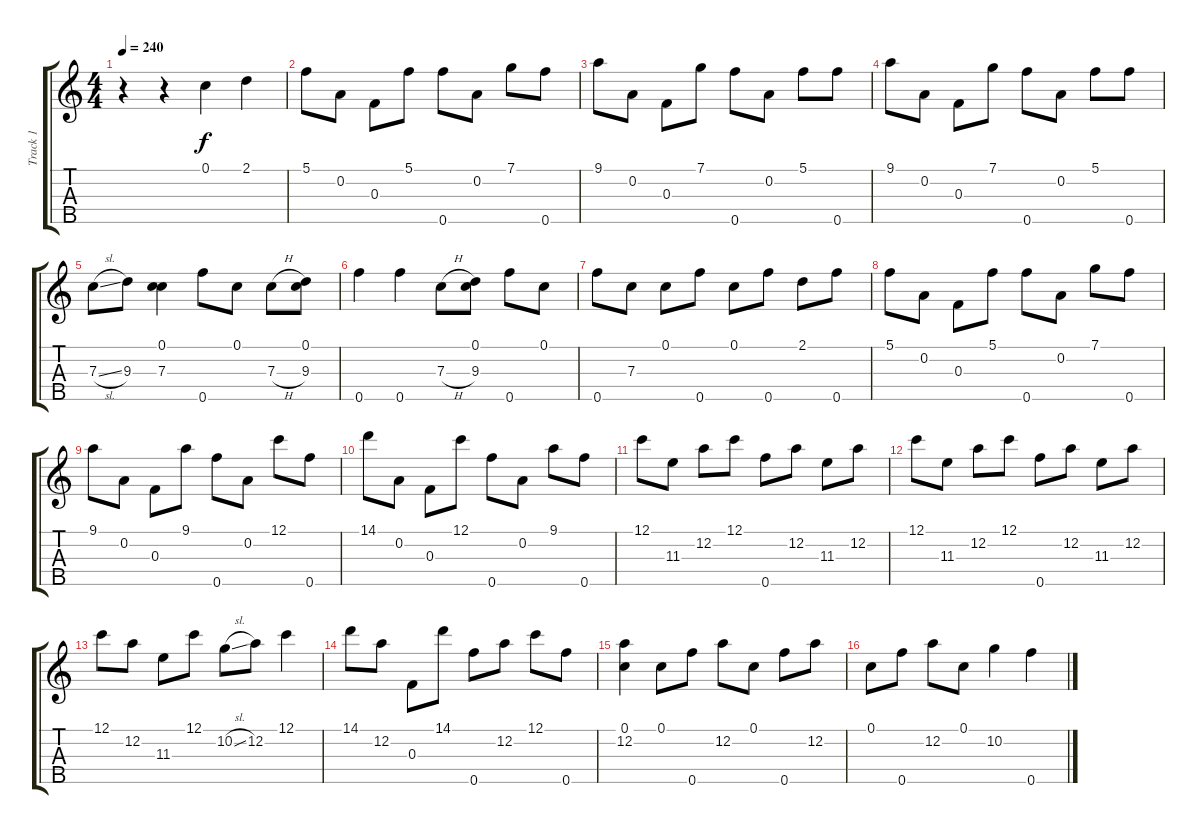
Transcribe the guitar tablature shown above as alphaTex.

\track ("Track 1" "Track 1") {instrument electricguitarmuted}
\staff {score tabs}
\tuning (C4 A3 F3 C3 F4) {hide}
\ts (4 4)
\tempo 240
\clef g2
\ks c
r.4{dy f instrument electricguitarmuted} r.4 0.1.4 2.1.4 |
5.1.8 0.2.8 0.3.8 5.1.8 0.5.8 0.2.8 7.1.8 0.5.8 |
9.1.8 0.2.8 0.3.8 7.1.8 0.5.8 0.2.8 5.1.8 0.5.8 |
9.1.8 0.2.8 0.3.8 7.1.8 0.5.8 0.2.8 5.1.8 0.5.8 |
7.3{sl}.8 9.3.8 (0.1 7.3).4 0.5.8 0.1.8 7.3{h}.8 (0.1 9.3).8 |
0.5.4 0.5.4 7.3{h}.8 (0.1 9.3).8 0.5.8 0.1.8 |
0.5.8 7.3.8 0.1.8 0.5.8 0.1.8 0.5.8 2.1.8 0.5.8 |
5.1.8 0.2.8 0.3.8 5.1.8 0.5.8 0.2.8 7.1.8 0.5.8 |
9.1.8 0.2.8 0.3.8 9.1.8 0.5.8 0.2.8 12.1.8 0.5.8 |
14.1.8 0.2.8 0.3.8 12.1.8 0.5.8 0.2.8 9.1.8 0.5.8 |
12.1.8 11.3.8 12.2.8 12.1.8 0.5.8 12.2.8 11.3.8 12.2.8 |
12.1.8 11.3.8 12.2.8 12.1.8 0.5.8 12.2.8 11.3.8 12.2.8 |
12.1.8 12.2.8 11.3.8 12.1.8 10.2{sl}.8 12.2.8 12.1.4 |
14.1.8 12.2.8 0.3.8 14.1.8 0.5.8 12.2.8 12.1.8 0.5.8 |
(0.1 12.2).4 0.1.8 0.5.8 12.2.8 0.1.8 0.5.8 12.2.8 |
0.1.8 0.5.8 12.2.8 0.1.8 10.2.4 0.5.4
